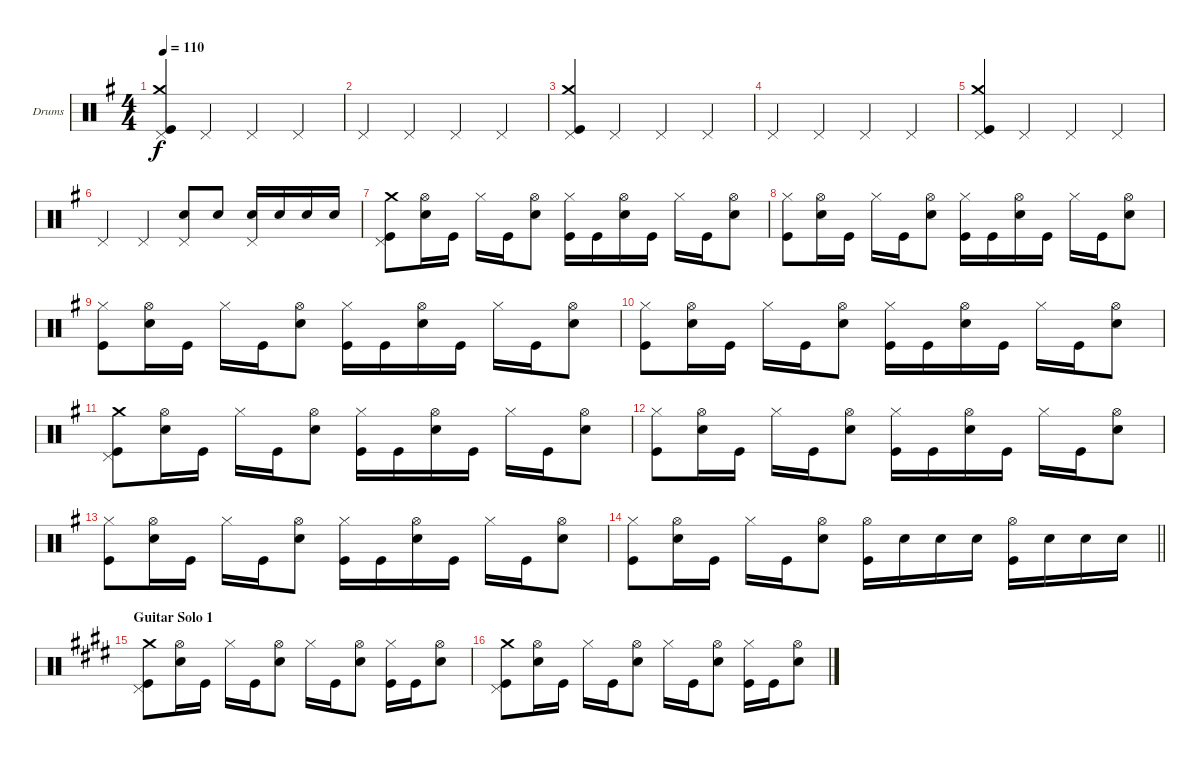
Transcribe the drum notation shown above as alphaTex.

\bracketExtendMode groupsimilarinstruments
\firstSystemTrackNameOrientation horizontal
\otherSystemsTrackNameOrientation horizontal
\track ("Барабаны" "Drums") {instrument percussion}
\staff {score}
\articulation defaults
\ts (4 4)
\tempo 110
\clef neutral
\ks eminor
("Kick (hit)" "Crash medium (hit)" "Pedal Hi-Hat (hit)").4{dy f} "Pedal Hi-Hat (hit)".4 "Pedal Hi-Hat (hit)".4 "Pedal Hi-Hat (hit)".4 |
"Pedal Hi-Hat (hit)".4 "Pedal Hi-Hat (hit)".4 "Pedal Hi-Hat (hit)".4 "Pedal Hi-Hat (hit)".4 |
("Kick (hit)" "Crash medium (hit)" "Pedal Hi-Hat (hit)").4 "Pedal Hi-Hat (hit)".4 "Pedal Hi-Hat (hit)".4 "Pedal Hi-Hat (hit)".4 |
"Pedal Hi-Hat (hit)".4 "Pedal Hi-Hat (hit)".4 "Pedal Hi-Hat (hit)".4 "Pedal Hi-Hat (hit)".4 |
("Kick (hit)" "Crash medium (hit)" "Pedal Hi-Hat (hit)").4 "Pedal Hi-Hat (hit)".4 "Pedal Hi-Hat (hit)".4 "Pedal Hi-Hat (hit)".4 |
"Pedal Hi-Hat (hit)".4 "Pedal Hi-Hat (hit)".4 ("Snare (hit) 2" "Pedal Hi-Hat (hit)").8 "Snare (hit) 2".8 ("Snare (hit) 2" "Pedal Hi-Hat (hit)").16 "Snare (hit) 2".16 "Snare (hit) 2".16 "Snare (hit) 2".16 |
("Kick (hit)" "Pedal Hi-Hat (hit)" "Crash medium (hit)").8 ("Snare (hit) 2" "Hi-Hat (open)").16 "Kick (hit)".16 "Hi-Hat (closed)".16 "Kick (hit)".16 ("Snare (hit) 2" "Hi-Hat (open)").8 ("Kick (hit)" "Hi-Hat (closed)").16 "Kick (hit)".16 ("Snare (hit) 2" "Hi-Hat (open)").16 "Kick (hit)".16 "Hi-Hat (closed)".16 "Kick (hit)".16 ("Snare (hit) 2" "Hi-Hat (open)").8 |
("Kick (hit)" "Hi-Hat (closed)").8 ("Snare (hit) 2" "Hi-Hat (open)").16 "Kick (hit)".16 "Hi-Hat (closed)".16 "Kick (hit)".16 ("Snare (hit) 2" "Hi-Hat (open)").8 ("Kick (hit)" "Hi-Hat (closed)").16 "Kick (hit)".16 ("Snare (hit) 2" "Hi-Hat (open)").16 "Kick (hit)".16 "Hi-Hat (closed)".16 "Kick (hit)".16 ("Snare (hit) 2" "Hi-Hat (open)").8 |
("Kick (hit)" "Hi-Hat (closed)").8 ("Snare (hit) 2" "Hi-Hat (open)").16 "Kick (hit)".16 "Hi-Hat (closed)".16 "Kick (hit)".16 ("Snare (hit) 2" "Hi-Hat (open)").8 ("Kick (hit)" "Hi-Hat (closed)").16 "Kick (hit)".16 ("Snare (hit) 2" "Hi-Hat (open)").16 "Kick (hit)".16 "Hi-Hat (closed)".16 "Kick (hit)".16 ("Snare (hit) 2" "Hi-Hat (open)").8 |
("Kick (hit)" "Hi-Hat (closed)").8 ("Snare (hit) 2" "Hi-Hat (open)").16 "Kick (hit)".16 "Hi-Hat (closed)".16 "Kick (hit)".16 ("Snare (hit) 2" "Hi-Hat (open)").8 ("Kick (hit)" "Hi-Hat (closed)").16 "Kick (hit)".16 ("Snare (hit) 2" "Hi-Hat (open)").16 "Kick (hit)".16 "Hi-Hat (closed)".16 "Kick (hit)".16 ("Snare (hit) 2" "Hi-Hat (open)").8 |
("Kick (hit)" "Pedal Hi-Hat (hit)" "Crash medium (hit)").8 ("Snare (hit) 2" "Hi-Hat (open)").16 "Kick (hit)".16 "Hi-Hat (closed)".16 "Kick (hit)".16 ("Snare (hit) 2" "Hi-Hat (open)").8 ("Kick (hit)" "Hi-Hat (closed)").16 "Kick (hit)".16 ("Snare (hit) 2" "Hi-Hat (open)").16 "Kick (hit)".16 "Hi-Hat (closed)".16 "Kick (hit)".16 ("Snare (hit) 2" "Hi-Hat (open)").8 |
("Kick (hit)" "Hi-Hat (closed)").8 ("Snare (hit) 2" "Hi-Hat (open)").16 "Kick (hit)".16 "Hi-Hat (closed)".16 "Kick (hit)".16 ("Snare (hit) 2" "Hi-Hat (open)").8 ("Kick (hit)" "Hi-Hat (closed)").16 "Kick (hit)".16 ("Snare (hit) 2" "Hi-Hat (open)").16 "Kick (hit)".16 "Hi-Hat (closed)".16 "Kick (hit)".16 ("Snare (hit) 2" "Hi-Hat (open)").8 |
("Kick (hit)" "Hi-Hat (closed)").8 ("Snare (hit) 2" "Hi-Hat (open)").16 "Kick (hit)".16 "Hi-Hat (closed)".16 "Kick (hit)".16 ("Snare (hit) 2" "Hi-Hat (open)").8 ("Kick (hit)" "Hi-Hat (closed)").16 "Kick (hit)".16 ("Snare (hit) 2" "Hi-Hat (open)").16 "Kick (hit)".16 "Hi-Hat (closed)".16 "Kick (hit)".16 ("Snare (hit) 2" "Hi-Hat (open)").8 |
\barLineRight lightlight
("Kick (hit)" "Hi-Hat (closed)").8 ("Snare (hit) 2" "Hi-Hat (open)").16 "Kick (hit)".16 "Hi-Hat (closed)".16 "Kick (hit)".16 ("Snare (hit) 2" "Hi-Hat (open)").8 ("Kick (hit)" "Hi-Hat (open)").16 "Snare (hit) 2".16 "Snare (hit) 2".16 "Snare (hit) 2".16 ("Kick (hit)" "Hi-Hat (open)").16 "Snare (hit) 2".16 "Snare (hit) 2".16 "Snare (hit) 2".16 |
\section ("" "Guitar Solo 1")
\ks c#minor
("Kick (hit)" "Crash medium (hit)" "Pedal Hi-Hat (hit)").8 ("Snare (hit) 2" "Hi-Hat (open)").16 "Kick (hit)".16 "Hi-Hat (closed)".16 "Kick (hit)".16 ("Snare (hit) 2" "Hi-Hat (open)").8 "Hi-Hat (closed)".16 "Kick (hit)".16 ("Snare (hit) 2" "Hi-Hat (open)").8 ("Kick (hit)" "Hi-Hat (closed)").16 "Kick (hit)".16 ("Snare (hit) 2" "Hi-Hat (open)").8 |
("Kick (hit)" "Crash medium (hit)" "Pedal Hi-Hat (hit)").8 ("Snare (hit) 2" "Hi-Hat (open)").16 "Kick (hit)".16 "Hi-Hat (closed)".16 "Kick (hit)".16 ("Snare (hit) 2" "Hi-Hat (open)").8 "Hi-Hat (closed)".16 "Kick (hit)".16 ("Snare (hit) 2" "Hi-Hat (open)").8 ("Kick (hit)" "Hi-Hat (closed)").16 "Kick (hit)".16 ("Snare (hit) 2" "Hi-Hat (open)").8
